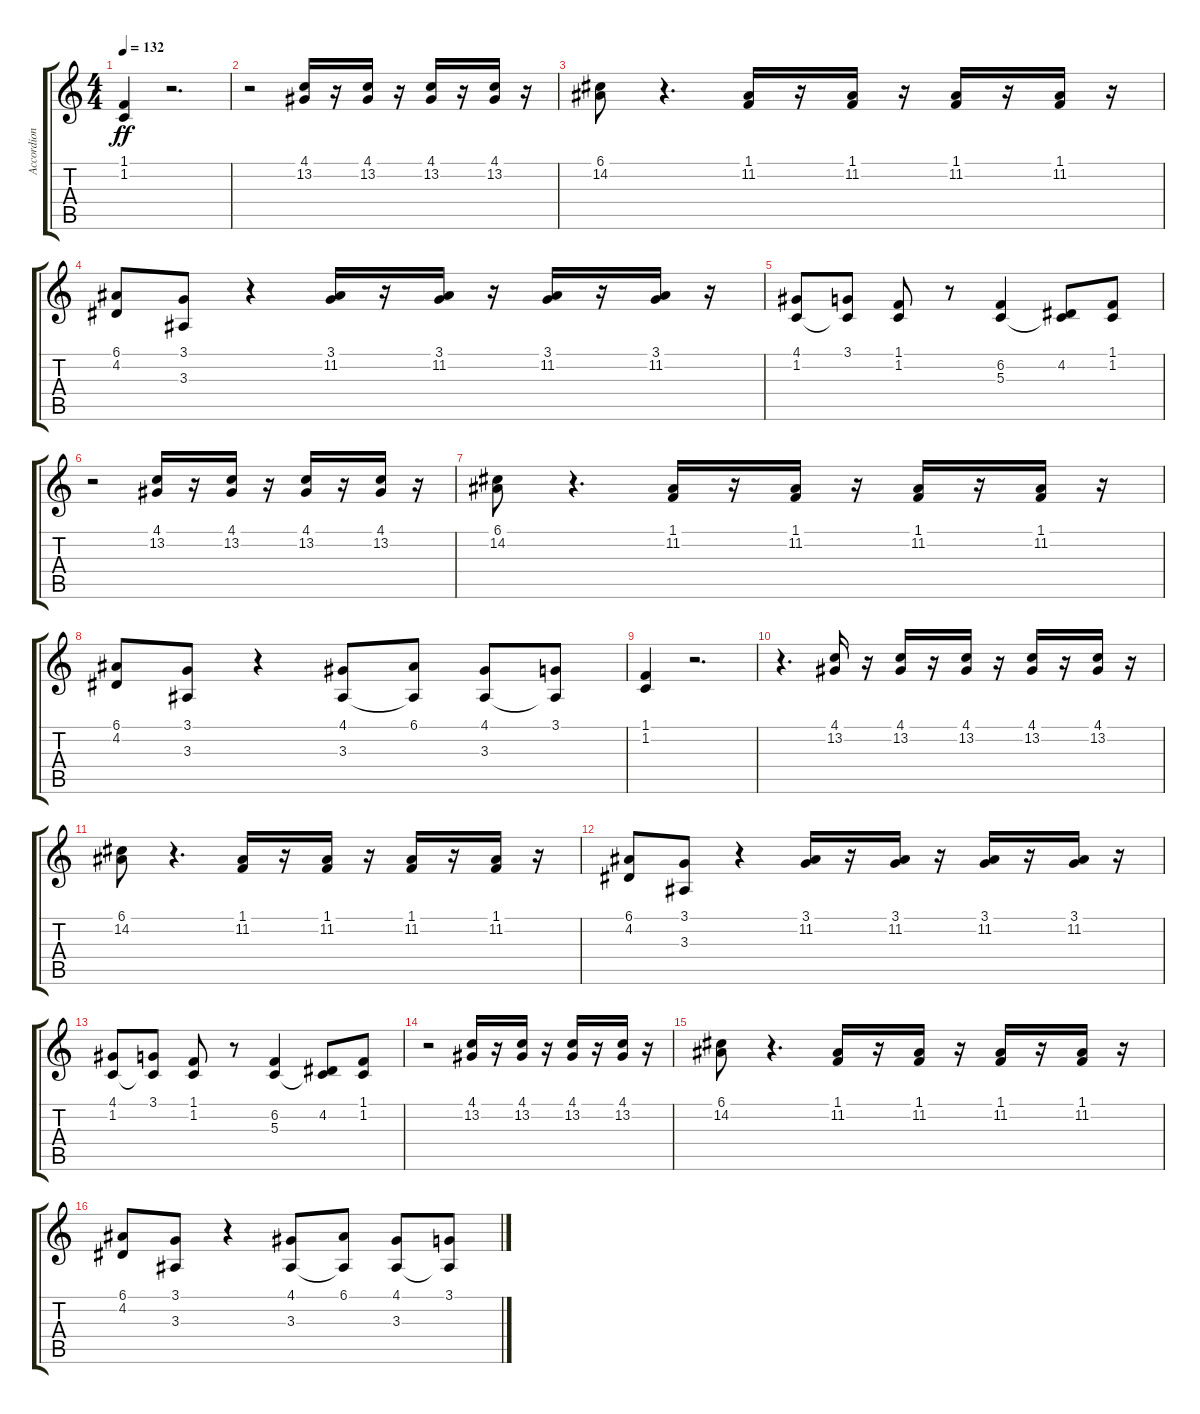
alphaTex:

\track ("Accordion" "Accordion") {instrument accordion}
\staff {score tabs}
\tuning (E4 B3 G3 D3 A2 E2) {hide}
\ts (4 4)
\tempo 132
\clef g2
\ks c
(1.1 1.2).4{dy ff} r.2{d} |
r.2 (4.1 13.2).16 r.16 (4.1 13.2).16 r.16 (4.1 13.2).16 r.16 (4.1 13.2).16 r.16 |
(6.1 14.2).8 r.4{d} (1.1 11.2).16 r.16 (1.1 11.2).16 r.16 (1.1 11.2).16 r.16 (1.1 11.2).16 r.16 |
(6.1 4.2).8 (3.1 3.3).8 r.4 (3.1 11.2).16 r.16 (3.1 11.2).16 r.16 (3.1 11.2).16 r.16 (3.1 11.2).16 r.16 |
(4.1 1.2).8 (3.1 1.2{t}).8 (1.1 1.2).8 r.8 (6.2 5.3).4 (4.2 5.3{t}).8 (1.1 1.2).8 |
r.2 (4.1 13.2).16 r.16 (4.1 13.2).16 r.16 (4.1 13.2).16 r.16 (4.1 13.2).16 r.16 |
(6.1 14.2).8 r.4{d} (1.1 11.2).16 r.16 (1.1 11.2).16 r.16 (1.1 11.2).16 r.16 (1.1 11.2).16 r.16 |
(6.1 4.2).8 (3.1 3.3).8 r.4 (4.1 3.3).8 (6.1 3.3{t}).8 (4.1 3.3).8 (3.1 3.3{t}).8 |
(1.1 1.2).4 r.2{d} |
r.4{d} (4.1 13.2).16 r.16 (4.1 13.2).16 r.16 (4.1 13.2).16 r.16 (4.1 13.2).16 r.16 (4.1 13.2).16 r.16 |
(6.1 14.2).8 r.4{d} (1.1 11.2).16 r.16 (1.1 11.2).16 r.16 (1.1 11.2).16 r.16 (1.1 11.2).16 r.16 |
(6.1 4.2).8 (3.1 3.3).8 r.4 (3.1 11.2).16 r.16 (3.1 11.2).16 r.16 (3.1 11.2).16 r.16 (3.1 11.2).16 r.16 |
(4.1 1.2).8 (3.1 1.2{t}).8 (1.1 1.2).8 r.8 (6.2 5.3).4 (4.2 5.3{t}).8 (1.1 1.2).8 |
r.2 (4.1 13.2).16 r.16 (4.1 13.2).16 r.16 (4.1 13.2).16 r.16 (4.1 13.2).16 r.16 |
(6.1 14.2).8 r.4{d} (1.1 11.2).16 r.16 (1.1 11.2).16 r.16 (1.1 11.2).16 r.16 (1.1 11.2).16 r.16 |
(6.1 4.2).8 (3.1 3.3).8 r.4 (4.1 3.3).8 (6.1 3.3{t}).8 (4.1 3.3).8 (3.1 3.3{t}).8
